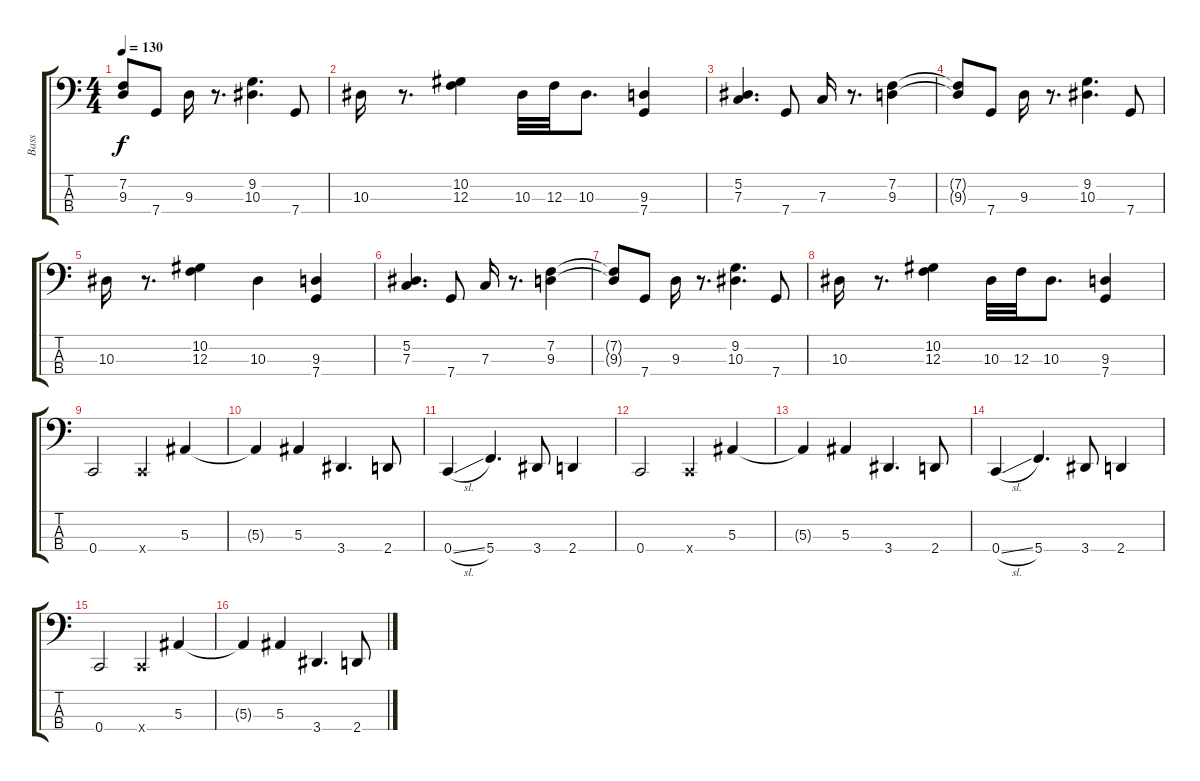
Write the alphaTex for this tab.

\track ("Bass" "Bass") {instrument electricbassfinger}
\staff {score tabs}
\tuning (Eb2 Bb1 F1 C1) {hide}
\ts (4 4)
\tempo 130
\clef f4
\ks c
(7.2{t} 9.3{t}).8{dy f} 7.4.8 9.3.16 r.8{d} (9.2 10.3).4{d} 7.4.8 |
10.3.16 r.8{d} (10.2 12.3).4 10.3.32 12.3.32 10.3.8{d} (9.3 7.4).4 |
(5.2 7.3).4{d} 7.4.8 7.3.16 r.8{d} (7.2 9.3).4 |
(7.2{t} 9.3{t}).8 7.4.8 9.3.16 r.8{d} (9.2 10.3).4{d} 7.4.8 |
10.3.16 r.8{d} (10.2 12.3).4 10.3.4 (9.3 7.4).4 |
(5.2 7.3).4{d} 7.4.8 7.3.16 r.8{d} (7.2 9.3).4 |
(7.2{t} 9.3{t}).8 7.4.8 9.3.16 r.8{d} (9.2 10.3).4{d} 7.4.8 |
10.3.16 r.8{d} (10.2 12.3).4 10.3.32 12.3.32 10.3.8{d} (9.3 7.4).4 |
0.4.2 0.4{x}.4 5.3.4 |
5.3{t}.4 5.3.4 3.4.4{d} 2.4.8 |
0.4{sl}.4 5.4.4{d} 3.4.8 2.4.4 |
0.4.2 0.4{x}.4 5.3.4 |
5.3{t}.4 5.3.4 3.4.4{d} 2.4.8 |
0.4{sl}.4 5.4.4{d} 3.4.8 2.4.4 |
0.4.2 0.4{x}.4 5.3.4 |
5.3{t}.4 5.3.4 3.4.4{d} 2.4.8
